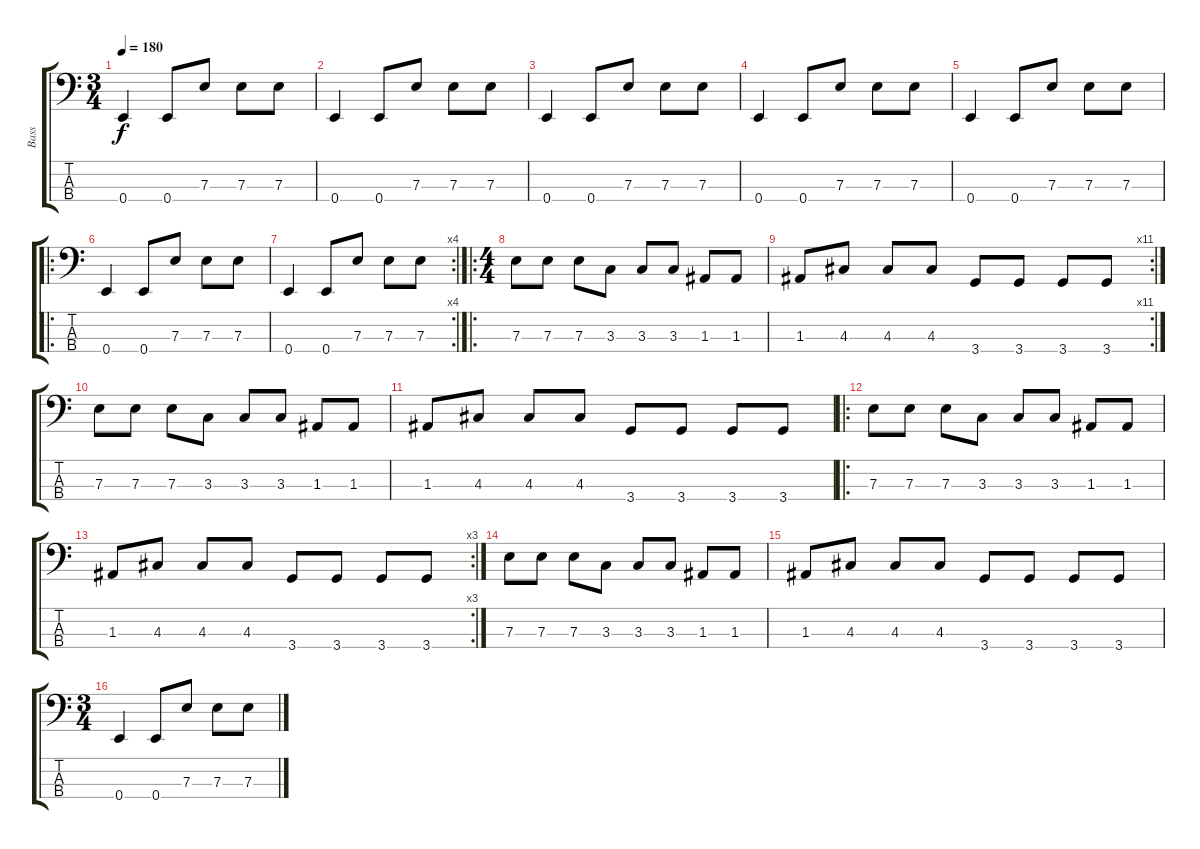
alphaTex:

\track ("Bass" "Bass") {instrument electricbassfinger}
\staff {score tabs}
\tuning (G2 D2 A1 E1) {hide}
\ts (3 4)
\tempo 180
\clef f4
\ks c
0.4.4{dy f} 0.4.8 7.3.8 7.3.8 7.3.8 |
0.4.4 0.4.8 7.3.8 7.3.8 7.3.8 |
0.4.4 0.4.8 7.3.8 7.3.8 7.3.8 |
0.4.4 0.4.8 7.3.8 7.3.8 7.3.8 |
0.4.4 0.4.8 7.3.8 7.3.8 7.3.8 |
\ro
0.4.4 0.4.8 7.3.8 7.3.8 7.3.8 |
\rc 4
0.4.4 0.4.8 7.3.8 7.3.8 7.3.8 |
\ro
\ts (4 4)
7.3.8 7.3.8 7.3.8 3.3.8 3.3.8 3.3.8 1.3.8 1.3.8 |
\rc 11
1.3.8 4.3.8 4.3.8 4.3.8 3.4.8 3.4.8 3.4.8 3.4.8 |
7.3.8 7.3.8 7.3.8 3.3.8 3.3.8 3.3.8 1.3.8 1.3.8 |
1.3.8 4.3.8 4.3.8 4.3.8 3.4.8 3.4.8 3.4.8 3.4.8 |
\ro
7.3.8 7.3.8 7.3.8 3.3.8 3.3.8 3.3.8 1.3.8 1.3.8 |
\rc 3
1.3.8 4.3.8 4.3.8 4.3.8 3.4.8 3.4.8 3.4.8 3.4.8 |
7.3.8 7.3.8 7.3.8 3.3.8 3.3.8 3.3.8 1.3.8 1.3.8 |
1.3.8 4.3.8 4.3.8 4.3.8 3.4.8 3.4.8 3.4.8 3.4.8 |
\ts (3 4)
0.4.4 0.4.8 7.3.8 7.3.8 7.3.8
